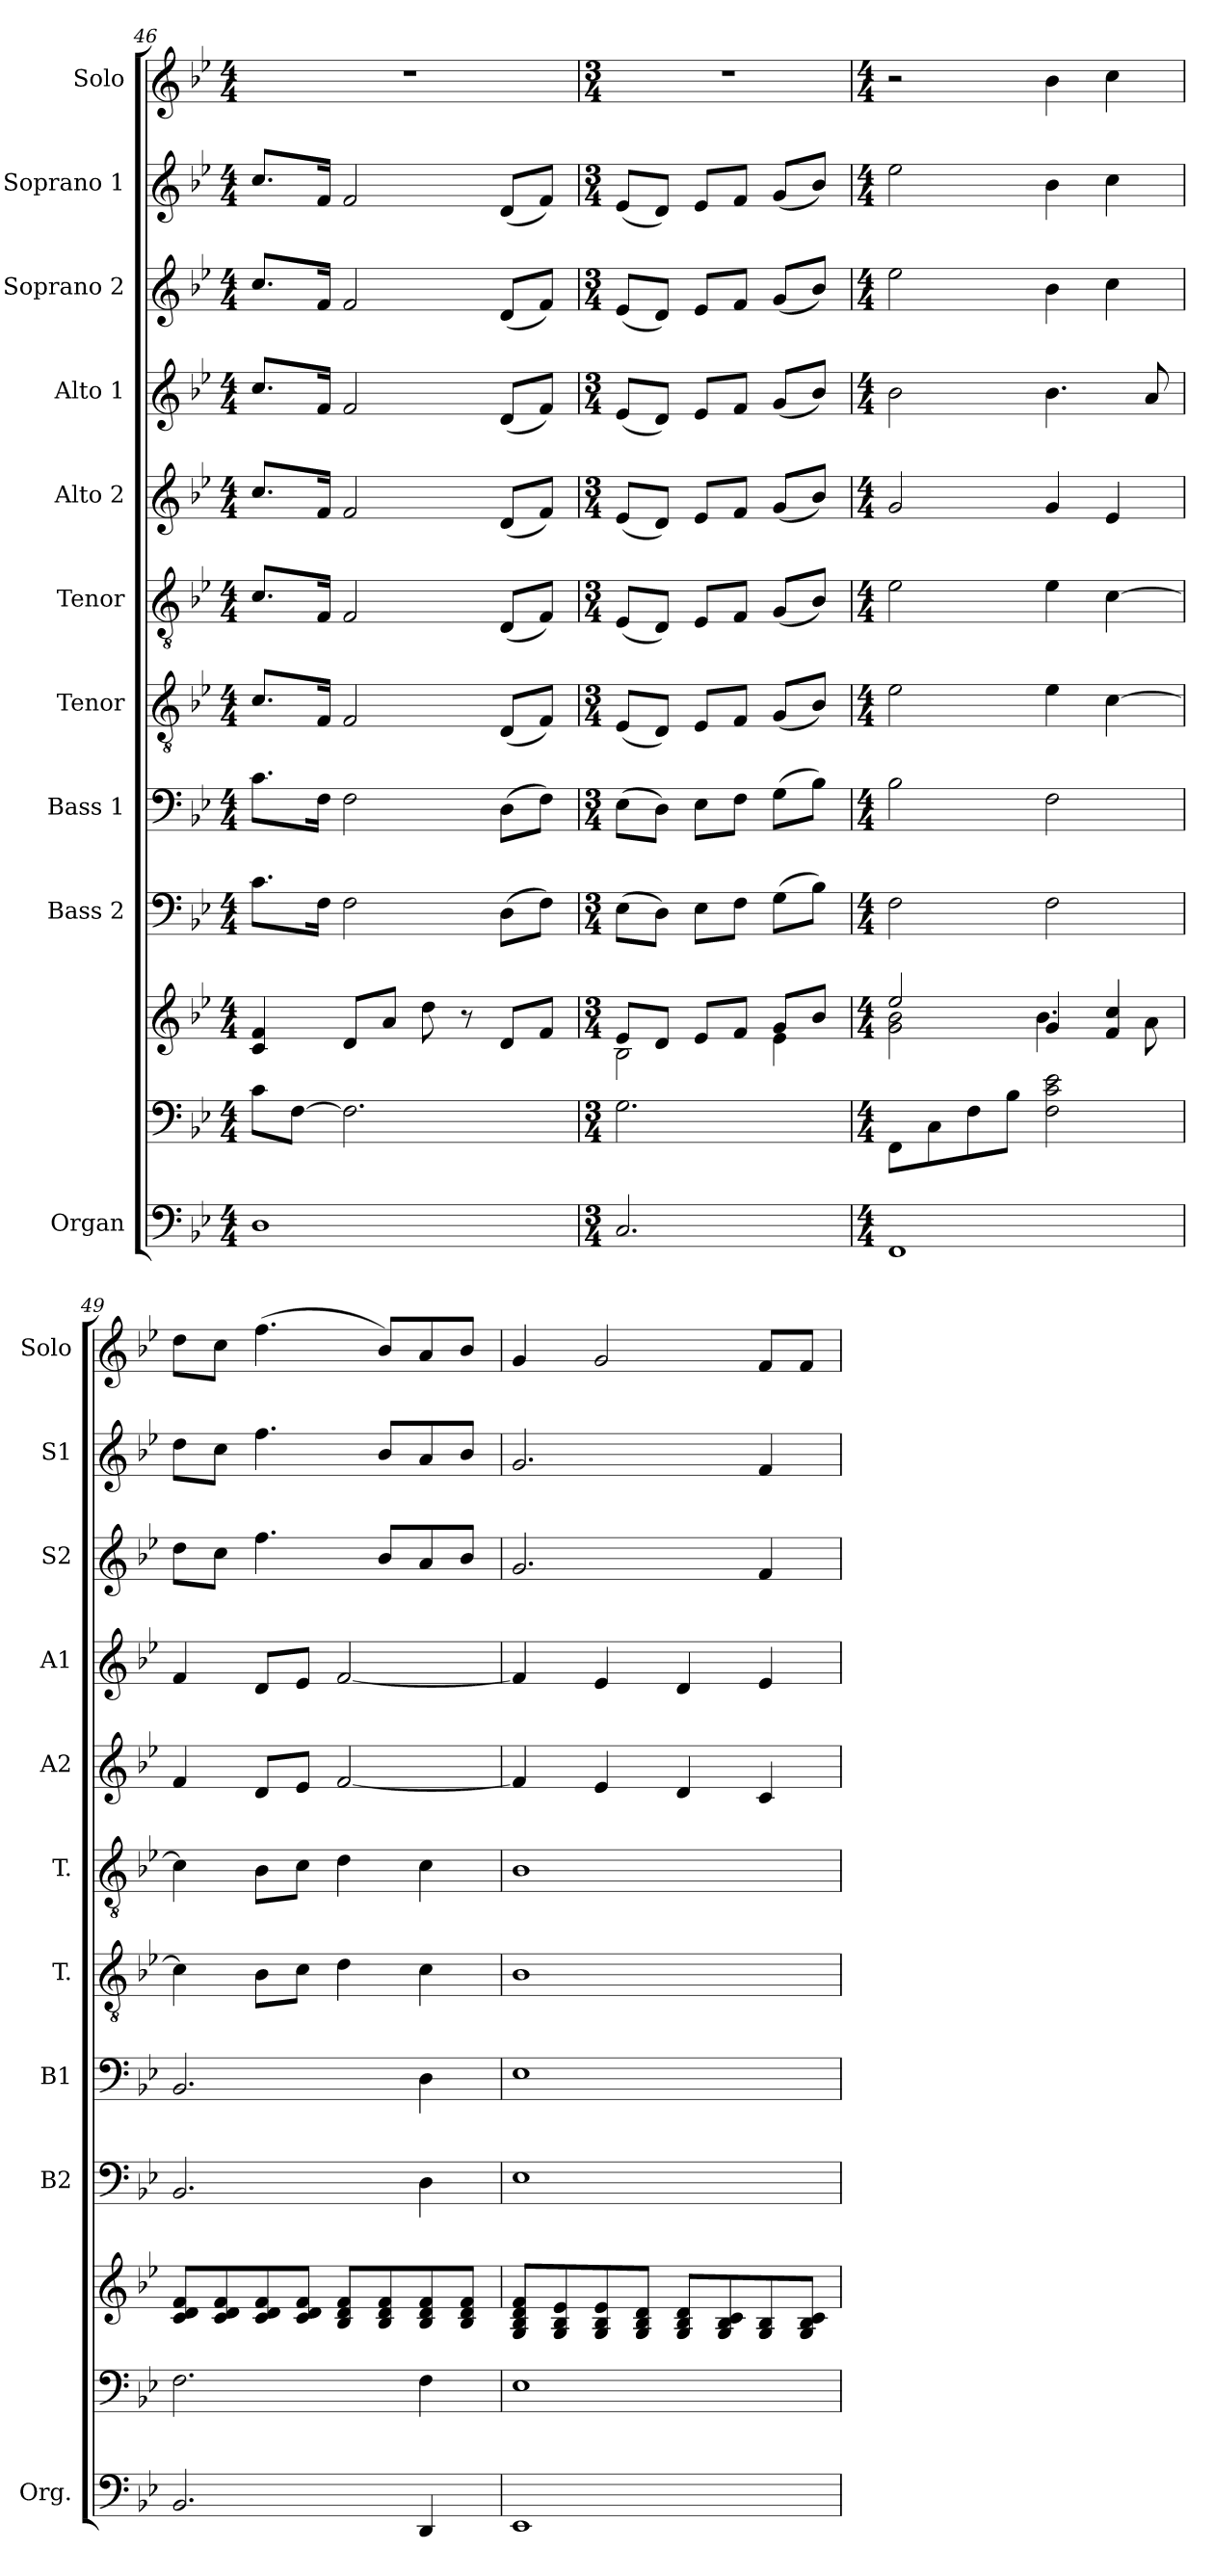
**kern	**kern	**kern	**kern	**kern	**kern	**kern	**kern	**kern	**kern	**kern	**kern
*part10	*part10	*part10	*part9	*part8	*part7	*part6	*part5	*part4	*part3	*part2	*part1
*staff12	*staff11	*staff10	*staff9	*staff8	*staff7	*staff6	*staff5	*staff4	*staff3	*staff2	*staff1
*I"Organ	*	*	*I"Bass 2	*I"Bass 1	*I"Tenor	*I"Tenor	*I"Alto 2	*I"Alto 1	*I"Soprano 2	*I"Soprano 1	*I"Solo
*I'Org.	*	*	*I'B2	*I'B1	*I'T.	*I'T.	*I'A2	*I'A1	*I'S2	*I'S1	*I'Solo
*clefF4	*clefF4	*clefG2	*clefF4	*clefF4	*clefGv2	*clefGv2	*clefG2	*clefG2	*clefG2	*clefG2	*clefG2
*k[b-e-]	*k[b-e-]	*k[b-e-]	*k[b-e-]	*k[b-e-]	*k[b-e-]	*k[b-e-]	*k[b-e-]	*k[b-e-]	*k[b-e-]	*k[b-e-]	*k[b-e-]
*M4/4	*M4/4	*M4/4	*M4/4	*M4/4	*M4/4	*M4/4	*M4/4	*M4/4	*M4/4	*M4/4	*M4/4
=46	=46	=46	=46	=46	=46	=46	=46	=46	=46	=46	=46
1D	8c\L	4c/ 4f/	8.c\L	8.c\L	8.c/L	8.c/L	8.cc/L	8.cc/L	8.cc/L	8.cc/L	1r
.	[8F\J	.	.	.	.	.	.	.	.	.	.
.	.	.	16F\Jk	16F\Jk	16F/Jk	16F/Jk	16f/Jk	16f/Jk	16f/Jk	16f/Jk	.
.	2.F\]	8d/L	2F\	2F\	2F/	2F/	2f/	2f/	2f/	2f/	.
.	.	8a/J	.	.	.	.	.	.	.	.	.
.	.	8dd\	.	.	.	.	.	.	.	.	.
.	.	8r	.	.	.	.	.	.	.	.	.
.	.	8d/L	(>8D\L	(>8D\L	(<8D/L	(<8D/L	(<8d/L	(<8d/L	(<8d/L	(<8d/L	.
.	.	8f/J	8F\J)	8F\J)	8F/J)	8F/J)	8f/J)	8f/J)	8f/J)	8f/J)	.
=47	=47	=47	=47	=47	=47	=47	=47	=47	=47	=47	=47
*M3/4	*M3/4	*M3/4	*M3/4	*M3/4	*M3/4	*M3/4	*M3/4	*M3/4	*M3/4	*M3/4	*M3/4
*	*	*^	*	*	*	*	*	*	*	*	*
2.C/	2.G\	8e-/L	2B-\	(>8E-\L	(>8E-\L	(<8E-/L	(<8E-/L	(<8e-/L	(<8e-/L	(<8e-/L	(<8e-/L	2.r
.	.	8d/J	.	8D\J)	8D\J)	8D/J)	8D/J)	8d/J)	8d/J)	8d/J)	8d/J)	.
.	.	8e-/L	.	8E-\L	8E-\L	8E-/L	8E-/L	8e-/L	8e-/L	8e-/L	8e-/L	.
.	.	8f/J	.	8F\J	8F\J	8F/J	8F/J	8f/J	8f/J	8f/J	8f/J	.
.	.	8g/L	4e-\	(>8G\L	(>8G\L	(<8G/L	(<8G/L	(<8g/L	(<8g/L	(<8g/L	(<8g/L	.
.	.	8b-/J	.	8B-\J)	8B-\J)	8B-/J)	8B-/J)	8b-/J)	8b-/J)	8b-/J)	8b-/J)	.
=48	=48	=48	=48	=48	=48	=48	=48	=48	=48	=48	=48	=48
*M4/4	*M4/4	*M4/4	*	*M4/4	*M4/4	*M4/4	*M4/4	*M4/4	*M4/4	*M4/4	*M4/4	*M4/4
1FF	8FF\L	2ee-/	2g\ 2b-\	2F\	2B-\	2e-\	2e-\	2g/	2b-\	2ee-\	2ee-\	2r
.	8C\	.	.	.	.	.	.	.	.	.	.	.
.	8F\	.	.	.	.	.	.	.	.	.	.	.
.	8B-\J	.	.	.	.	.	.	.	.	.	.	.
.	2F\ 2c\ 2e-\	4g/	4.b-\	2F\	2F\	4e-\	4e-\	4g/	4.b-\	4b-\	4b-\	4b-\
.	.	4f/ 4cc/	.	.	.	[4c\	[4c\	4e-/	.	4cc\	4cc\	4cc\
.	.	.	8a\	.	.	.	.	.	8a/	.	.	.
*	*	*v	*v	*	*	*	*	*	*	*	*	*
=49	=49	=49	=49	=49	=49	=49	=49	=49	=49	=49	=49
2.BB-/	2.F\	8c/ 8d/ 8f/L	2.BB-/	2.BB-/	4c\]	4c\]	4f/	4f/	8dd\L	8dd\L	8dd\L
.	.	8c/ 8d/ 8f/	.	.	.	.	.	.	8cc\J	8cc\J	8cc\J
.	.	8c/ 8d/ 8f/	.	.	8B-\L	8B-\L	8d/L	8d/L	4.ff\	4.ff\	(>4.ff\
.	.	8c/ 8d/ 8f/J	.	.	8c\J	8c\J	8e-/J	8e-/J	.	.	.
.	.	8B-/ 8d/ 8f/L	.	.	4d\	4d\	[2f/	[2f/	.	.	.
.	.	8B-/ 8d/ 8f/	.	.	.	.	.	.	8b-/L	8b-/L	8b-/L)
4DD/	4F\	8B-/ 8d/ 8f/	4D\	4D\	4c\	4c\	.	.	8a/	8a/	8a/
.	.	8B-/ 8d/ 8f/J	.	.	.	.	.	.	8b-/J	8b-/J	8b-/J
=50	=50	=50	=50	=50	=50	=50	=50	=50	=50	=50	=50
1EE-	1E-	8G/ 8B-/ 8d/ 8f/L	1E-	1E-	1B-	1B-	4f/]	4f/]	2.g/	2.g/	4g/
.	.	8G/ 8B-/ 8e-/	.	.	.	.	.	.	.	.	.
.	.	8G/ 8B-/ 8e-/	.	.	.	.	4e-/	4e-/	.	.	2g/
.	.	8G/ 8B-/ 8d/J	.	.	.	.	.	.	.	.	.
.	.	8G/ 8B-/ 8d/L	.	.	.	.	4d/	4d/	.	.	.
.	.	8G/ 8B-/ 8c/	.	.	.	.	.	.	.	.	.
.	.	8G/ 8B-/	.	.	.	.	4c/	4e-/	4f/	4f/	8f/L
.	.	8G/ 8B-/ 8c/J	.	.	.	.	.	.	.	.	8f/J
=	=	=	=	=	=	=	=	=	=	=	=
*-	*-	*-	*-	*-	*-	*-	*-	*-	*-	*-	*-
